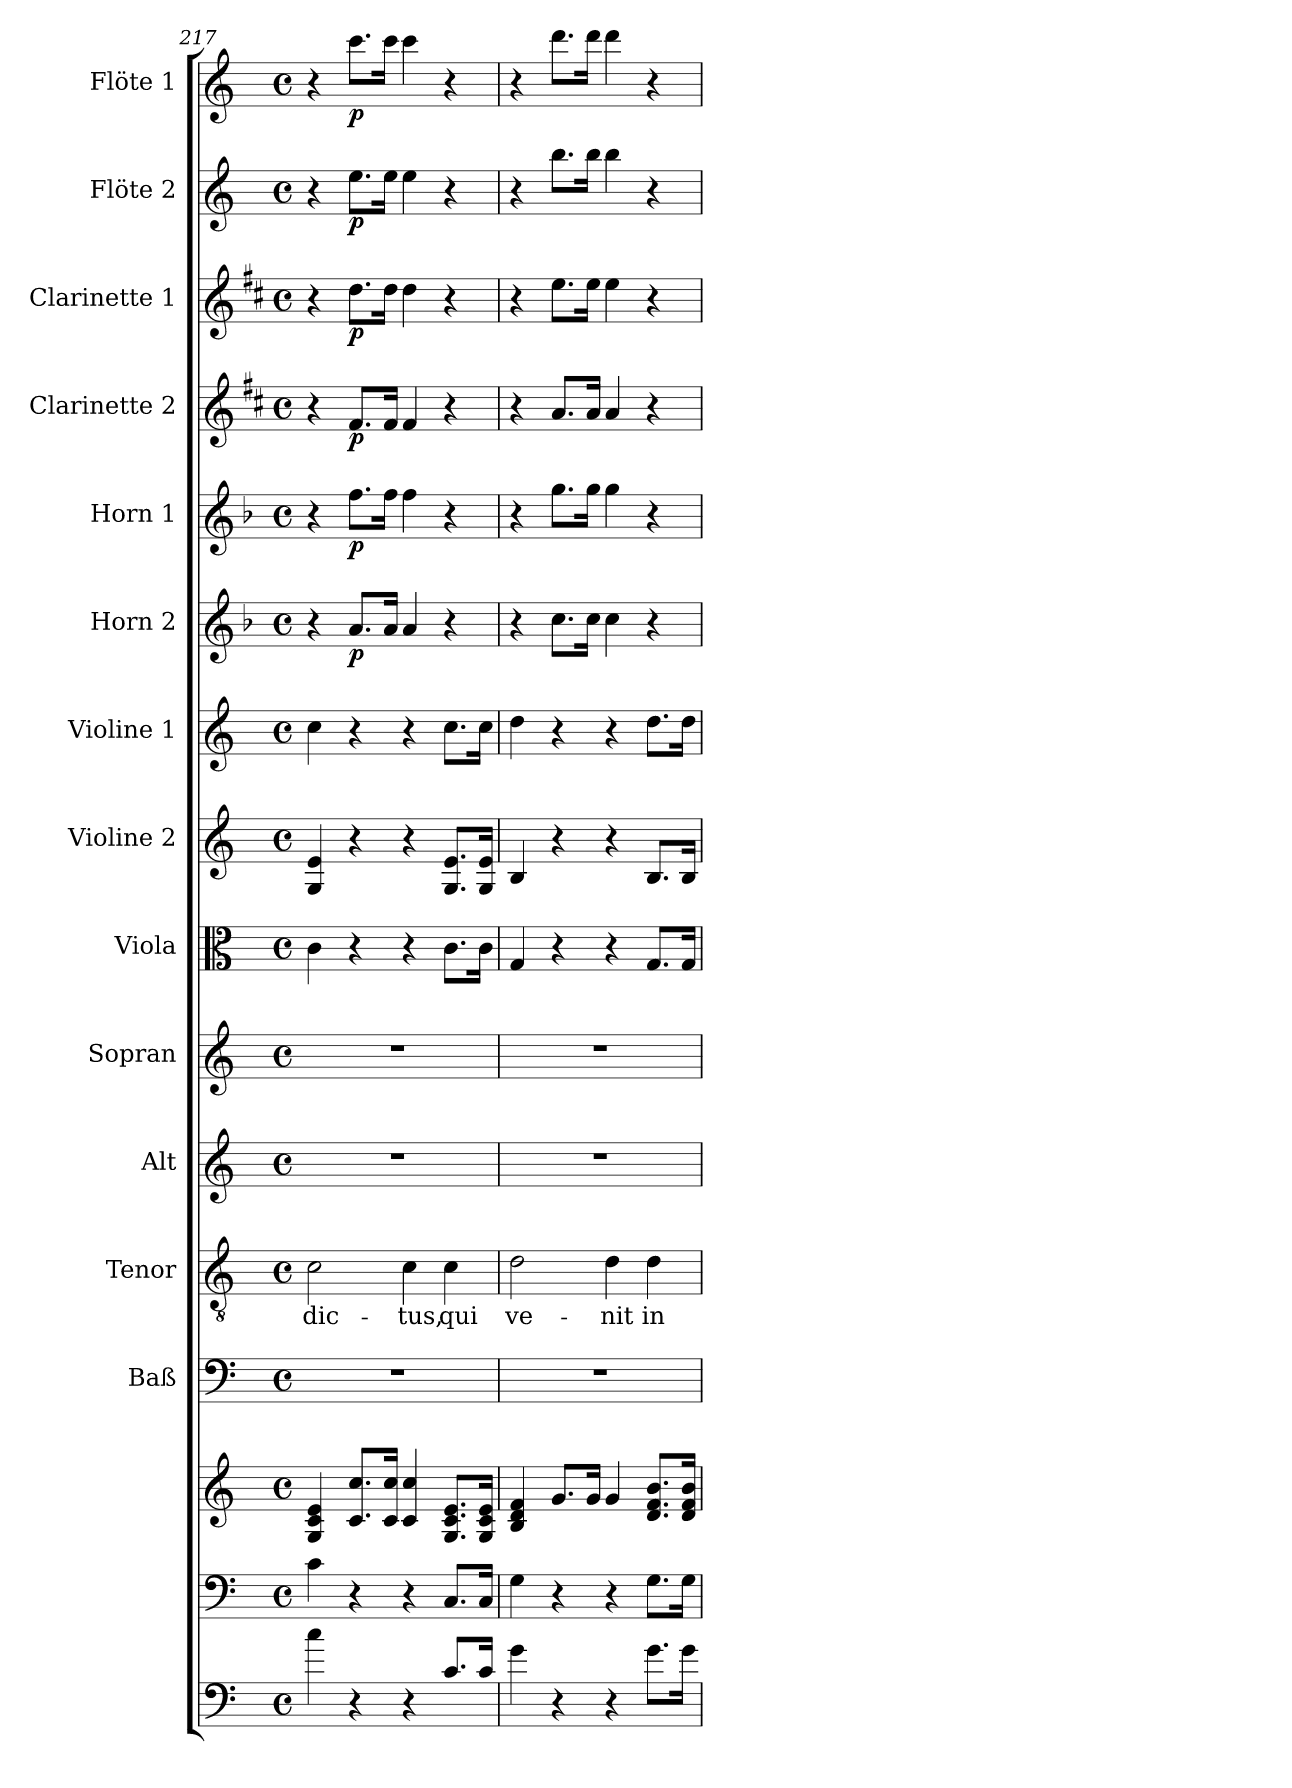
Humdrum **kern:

**kern	**kern	**kern	**kern	**kern	**text	**kern	**kern	**kern	**kern	**kern	**kern	**dynam	**kern	**dynam	**kern	**dynam	**kern	**dynam	**kern	**dynam	**kern	**dynam
*part15	*part14	*part14	*part13	*part12	*part12	*part11	*part10	*part9	*part8	*part7	*part6	*part6	*part5	*part5	*part4	*part4	*part3	*part3	*part2	*part2	*part1	*part1
*staff16	*staff15	*staff14	*staff13	*staff12	*staff12	*staff11	*staff10	*staff9	*staff8	*staff7	*staff6	*staff6	*staff5	*staff5	*staff4	*staff4	*staff3	*staff3	*staff2	*staff2	*staff1	*staff1
*	*	*	*I"Baß	*I"Tenor	*	*I"Alt	*I"Sopran	*I"Viola	*I"Violine 2	*I"Violine 1	*I"Horn 2	*	*I"Horn 1	*	*I"Clarinette 2	*	*I"Clarinette 1	*	*I"Flöte 2	*	*I"Flöte 1	*
*	*	*	*I'Baß	*I'Ten	*	*I'Alt	*I'Sop	*I'Vla.	*I'Vln. 2	*I'Vln. 1	*I'Hrn. 2	*	*I'Hrn. 1	*	*I'Cl. 2	*	*I'Cl. 1	*	*I'Fl. 2	*	*I'Fl. 1	*
!!LO:PB:g=z
*clefF4	*clefF4	*clefG2	*clefF4	*clefGv2	*	*clefG2	*clefG2	*clefC3	*clefG2	*clefG2	*clefG2	*	*clefG2	*	*clefG2	*	*clefG2	*	*clefG2	*	*clefG2	*
*ITrd7c12	*	*	*	*	*	*	*	*	*	*	*ITrd3c5	*	*ITrd3c5	*	*ITrd1c2	*	*ITrd1c2	*	*	*	*	*
*k[]	*k[]	*k[]	*k[]	*k[]	*	*k[]	*k[]	*k[]	*k[]	*k[]	*k[]	*	*k[]	*	*k[]	*	*k[]	*	*k[]	*	*k[]	*
*C:	*C:	*C:	*C:	*C:	*	*C:	*C:	*C:	*C:	*C:	*C:	*	*C:	*	*C:	*	*C:	*	*C:	*	*C:	*
*M4/4	*M4/4	*M4/4	*M4/4	*M4/4	*	*M4/4	*M4/4	*M4/4	*M4/4	*M4/4	*M4/4	*	*M4/4	*	*M4/4	*	*M4/4	*	*M4/4	*	*M4/4	*
*met(c)	*met(c)	*met(c)	*met(c)	*met(c)	*	*met(c)	*met(c)	*met(c)	*met(c)	*met(c)	*met(c)	*	*met(c)	*	*met(c)	*	*met(c)	*	*met(c)	*	*met(c)	*
=217	=217	=217	=217	=217	=217	=217	=217	=217	=217	=217	=217	=217	=217	=217	=217	=217	=217	=217	=217	=217	=217	=217
!	!	!	!	!	!LO:LY:b	!	!	!	!	!	!	!	!	!	!	!	!	!	!	!	!	!
4c\	4c\	4G/ 4c/ 4e/	1r	2c\	-dic-	1r	1r	4c\	4G/ 4e/	4cc\	4r	.	4r	.	4r	.	4r	.	4r	.	4r	.
!	!	!	!	!	!	!	!	!	!	!	!	!LO:DY:b	!	!LO:DY:b	!	!LO:DY:b	!	!LO:DY:b	!	!LO:DY:b	!	!LO:DY:b
4r	4r	8.c/ 8.cc/L	.	.	.	.	.	4r	4r	4r	8.e/L	p	8.cc\L	p	8.e/L	p	8.cc\L	p	8.ee\L	p	8.ccc\L	p
.	.	16c/ 16cc/Jk	.	.	.	.	.	.	.	.	16e/Jk	.	16cc\Jk	.	16e/Jk	.	16cc\Jk	.	16ee\Jk	.	16ccc\Jk	.
!	!	!	!	!	!LO:LY:b	!	!	!	!	!	!	!	!	!	!	!	!	!	!	!	!	!
4r	4r	4c/ 4cc/	.	4c\	-tus,	.	.	4r	4r	4r	4e/	.	4cc\	.	4e/	.	4cc\	.	4ee\	.	4ccc\	.
!	!	!	!	!	!LO:LY:b	!	!	!	!	!	!	!	!	!	!	!	!	!	!	!	!	!
8.C/L	8.C/L	8.G/ 8.c/ 8.e/L	.	4c\	qui	.	.	8.c\L	8.G/ 8.e/L	8.cc\L	4r	.	4r	.	4r	.	4r	.	4r	.	4r	.
16C/Jk	16C/Jk	16G/ 16c/ 16e/Jk	.	.	.	.	.	16c\Jk	16G/ 16e/Jk	16cc\Jk	.	.	.	.	.	.	.	.	.	.	.	.
=218	=218	=218	=218	=218	=218	=218	=218	=218	=218	=218	=218	=218	=218	=218	=218	=218	=218	=218	=218	=218	=218	=218
!	!	!	!	!	!LO:LY:b	!	!	!	!	!	!	!	!	!	!	!	!	!	!	!	!	!
4G\	4G\	4B/ 4d/ 4f/	1r	2d\	ve-	1r	1r	4G/	4B/	4dd\	4r	.	4r	.	4r	.	4r	.	4r	.	4r	.
4r	4r	8.g/L	.	.	.	.	.	4r	4r	4r	8.g\L	.	8.dd\L	.	8.g/L	.	8.dd\L	.	8.bb\L	.	8.ddd\L	.
.	.	16g/Jk	.	.	.	.	.	.	.	.	16g\Jk	.	16dd\Jk	.	16g/Jk	.	16dd\Jk	.	16bb\Jk	.	16ddd\Jk	.
!	!	!	!	!	!LO:LY:b	!	!	!	!	!	!	!	!	!	!	!	!	!	!	!	!	!
4r	4r	4g/	.	4d\	-nit	.	.	4r	4r	4r	4g\	.	4dd\	.	4g/	.	4dd\	.	4bb\	.	4ddd\	.
!	!	!	!	!	!LO:LY:b	!	!	!	!	!	!	!	!	!	!	!	!	!	!	!	!	!
8.G\L	8.G\L	8.d/ 8.f/ 8.b/L	.	4d\	in	.	.	8.G/L	8.B/L	8.dd\L	4r	.	4r	.	4r	.	4r	.	4r	.	4r	.
16G\Jk	16G\Jk	16d/ 16f/ 16b/Jk	.	.	.	.	.	16G/Jk	16B/Jk	16dd\Jk	.	.	.	.	.	.	.	.	.	.	.	.
=	=	=	=	=	=	=	=	=	=	=	=	=	=	=	=	=	=	=	=	=	=	=
*-	*-	*-	*-	*-	*-	*-	*-	*-	*-	*-	*-	*-	*-	*-	*-	*-	*-	*-	*-	*-	*-	*-
